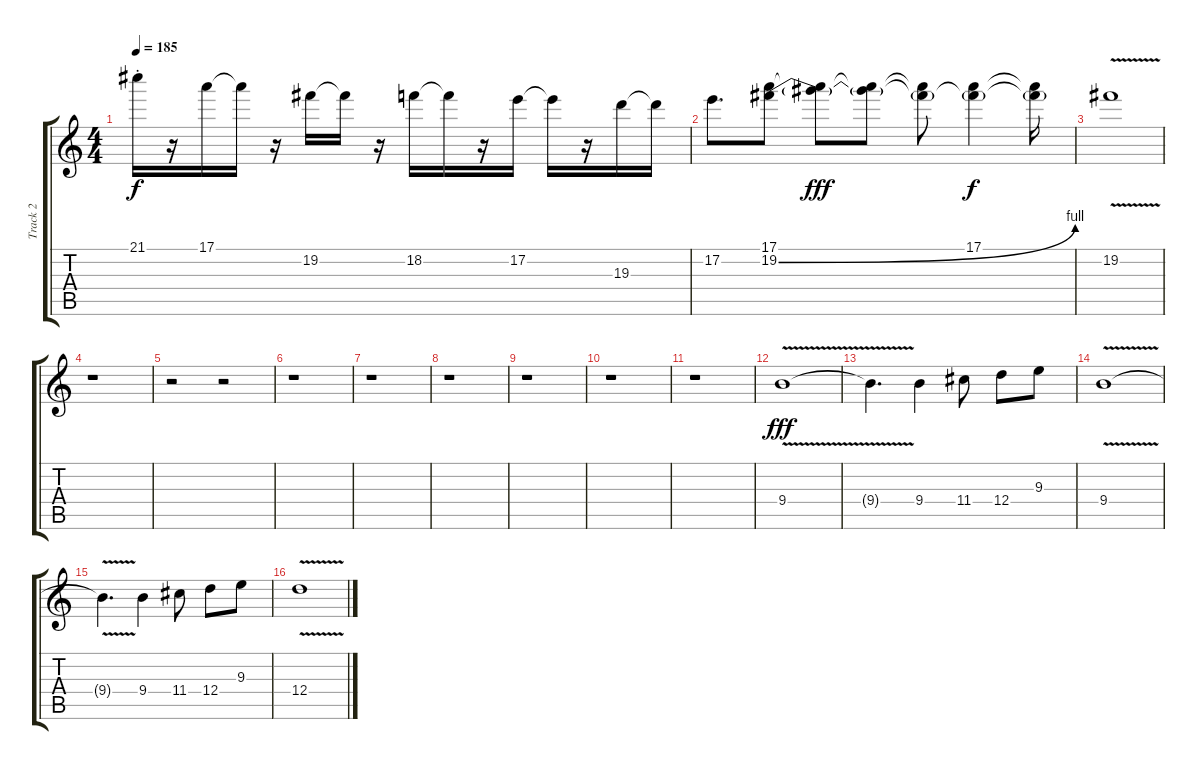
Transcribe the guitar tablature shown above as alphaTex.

\track ("Track 2" "Track 2") {instrument overdrivenguitar}
\staff {score tabs}
\tuning (E4 B3 G3 D3 A2 E2) {hide}
\ts (4 4)
\tempo 185
\clef g2
\ks c
21.1{st}.16{dy f} r.16 17.1.16 17.1{t}.16 r.16 19.2.16 19.2{t}.16 r.16 18.2.16 18.2{t}.16 r.16 17.2.16 17.2{t}.16 r.16 19.3.16 19.3{t}.16 |
17.2.8{d} (17.1 19.2{be (bend 0 0 60 4)}).8 (17.1{t} 19.2{t}).8{dy fff} (17.1{t} 19.2{t}).8 (17.1{t} 19.2{t}).8 (17.1 19.2{t}).4{dy f} (17.1{t} 19.2{t}).16 |
19.2{v}.1 |
r.1 |
r.2 r.2 |
r.1 |
r.1 |
r.1 |
r.1 |
r.1 |
r.1 |
9.4{v}.1{dy fff} |
9.4{v t}.4{d} 9.4.4 11.4.8 12.4.8 9.3.8 |
9.4{v}.1 |
9.4{v t}.4{d} 9.4.4 11.4.8 12.4.8 9.3.8 |
12.4{v}.1
